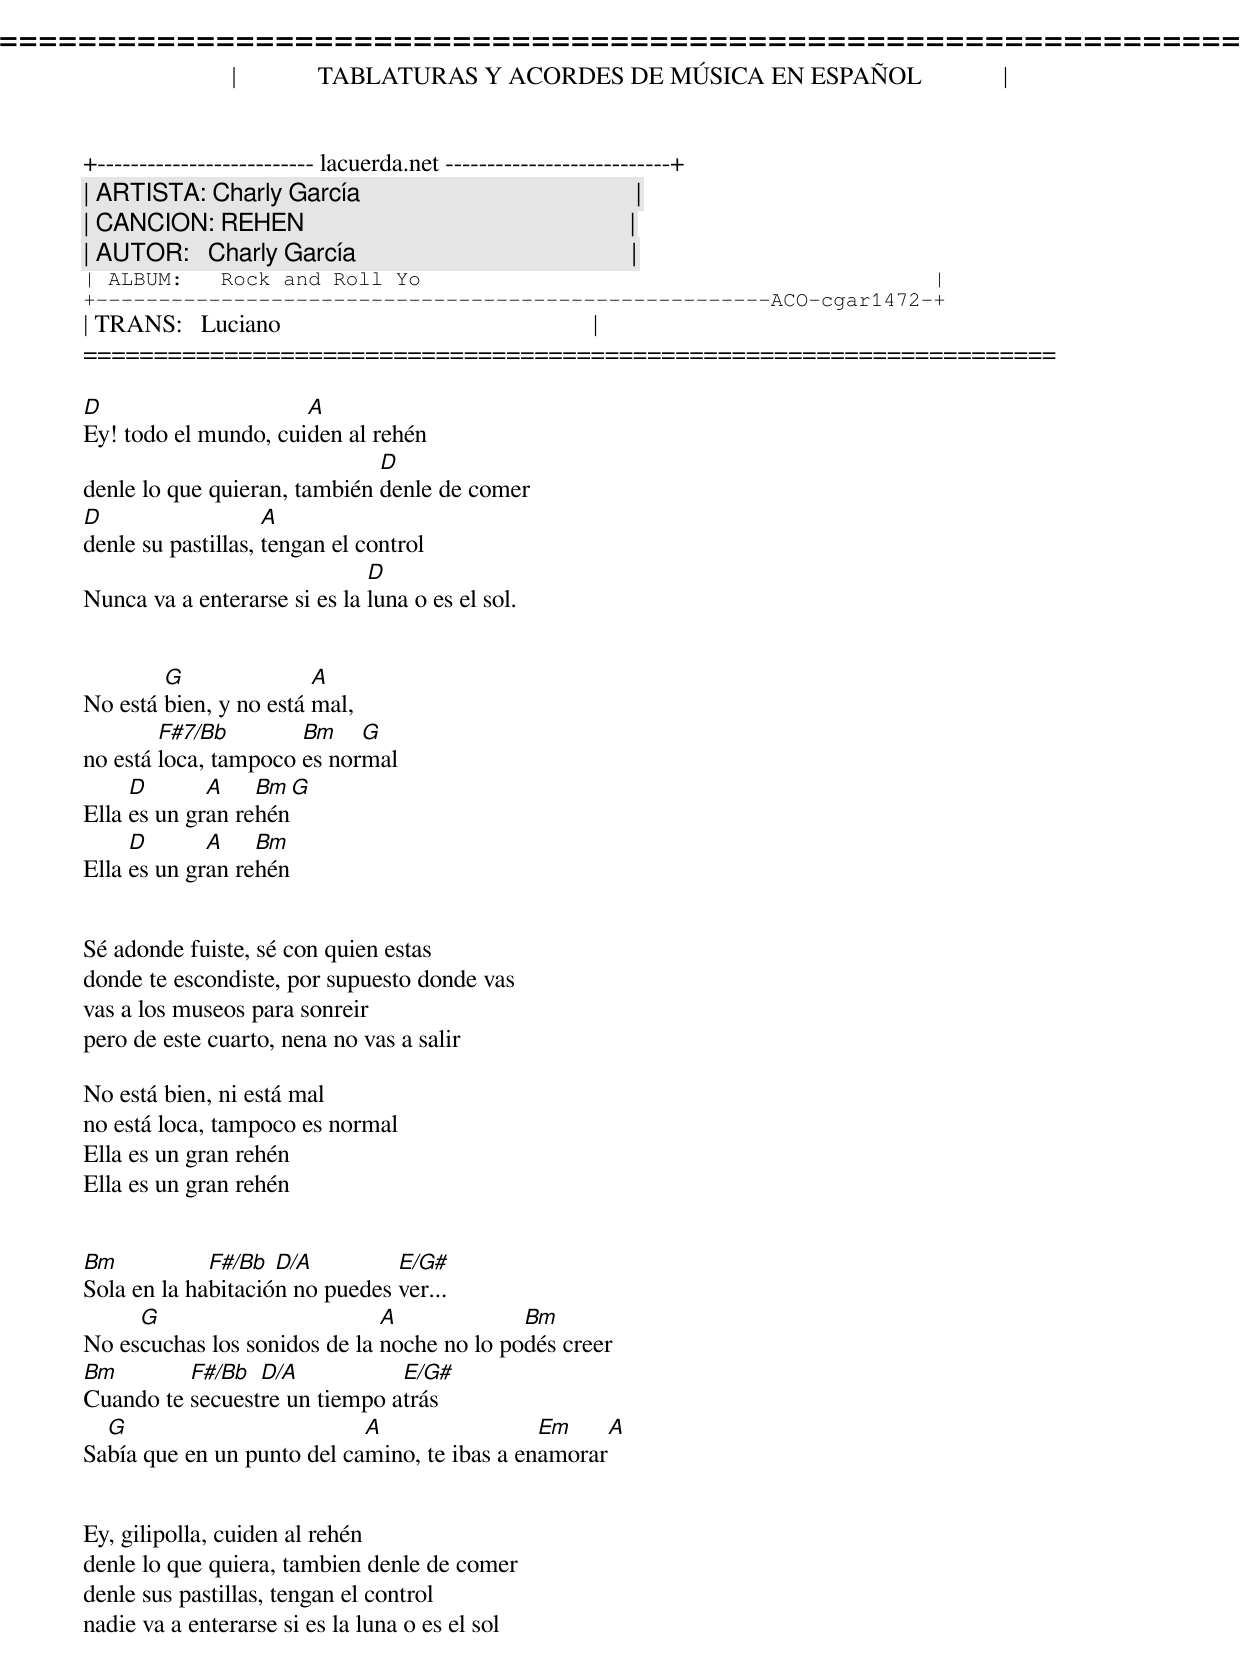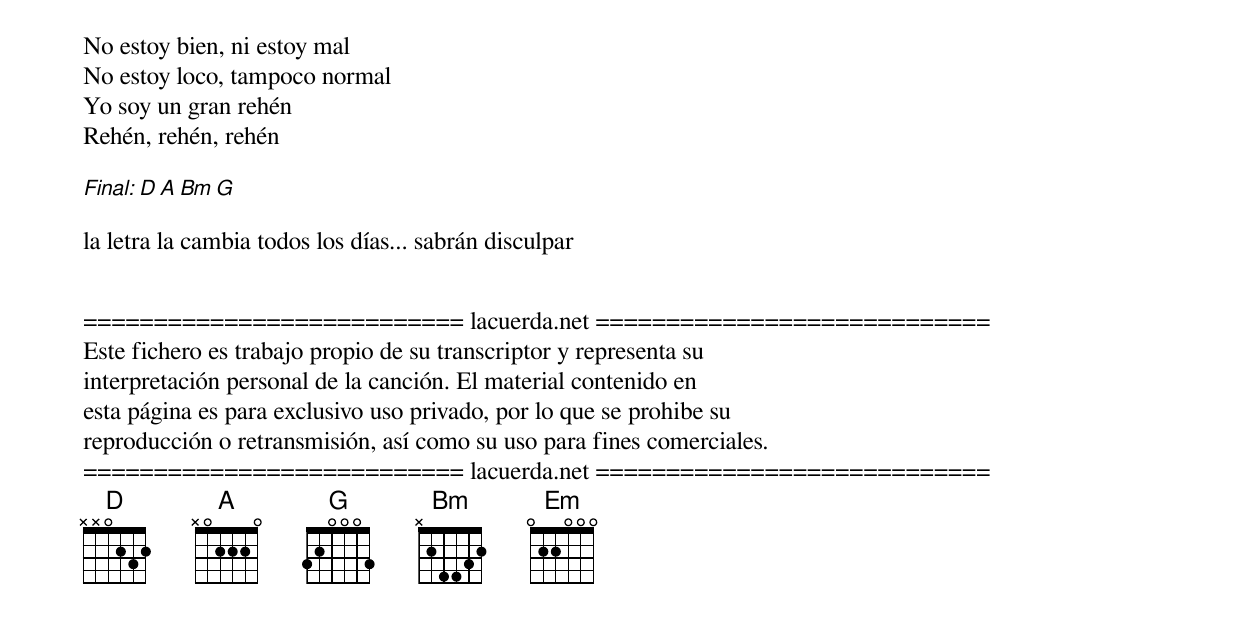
=====================================================================
|             TABLATURAS Y ACORDES DE MÚSICA EN ESPAÑOL             |
+-------------------------- lacuerda.net ---------------------------+
| ARTISTA: Charly García                                            |
| CANCION: REHEN                                                    |
| AUTOR:   Charly García                                            |
| ALBUM:   Rock and Roll Yo                                         |
+------------------------------------------------------ACO-cgar1472-+
| TRANS:   Luciano                                                  |
=====================================================================

D                     A
Ey! todo el mundo, cuiden al rehén
                              D
denle lo que quieran, también denle de comer
D                   A
denle su pastillas, tengan el control
                              D
Nunca va a enterarse si es la luna o es el sol.


        G               A
No está bien, y no está mal,
        F#7/Bb        Bm    G
no está loca, tampoco es normal
     D       A    Bm    G
Ella es un gran rehén
     D       A    Bm
Ella es un gran rehén


Sé adonde fuiste, sé con quien estas
donde te escondiste, por supuesto donde vas
vas a los museos para sonreir
pero de este cuarto, nena no vas a salir

No está bien, ni está mal
no está loca, tampoco es normal
Ella es un gran rehén
Ella es un gran rehén


Bm           F#/Bb  D/A         E/G#
Sola en la habitación no puedes ver...
     G                        A             Bm
No escuchas los sonidos de la noche no lo podés creer
Bm        F#/Bb  D/A           E/G#
Cuando te secuestre un tiempo atrás
  G                         A                 Em      A
Sabía que en un punto del camino, te ibas a enamorar


Ey, gilipolla, cuiden al rehén
denle lo que quiera, tambien denle de comer
denle sus pastillas, tengan el control
nadie va a enterarse si es la luna o es el sol

No estoy bien, ni estoy mal
No estoy loco, tampoco normal
Yo soy un gran rehén
Rehén, rehén, rehén

Final: D A Bm G

la letra la cambia todos los días... sabrán disculpar


=========================== lacuerda.net ============================
Este fichero es trabajo propio de su transcriptor y representa su
interpretación personal de la canción. El material contenido en
esta página es para exclusivo uso privado, por lo que se prohibe su
reproducción o retransmisión, así como su uso para fines comerciales.
=========================== lacuerda.net ============================
